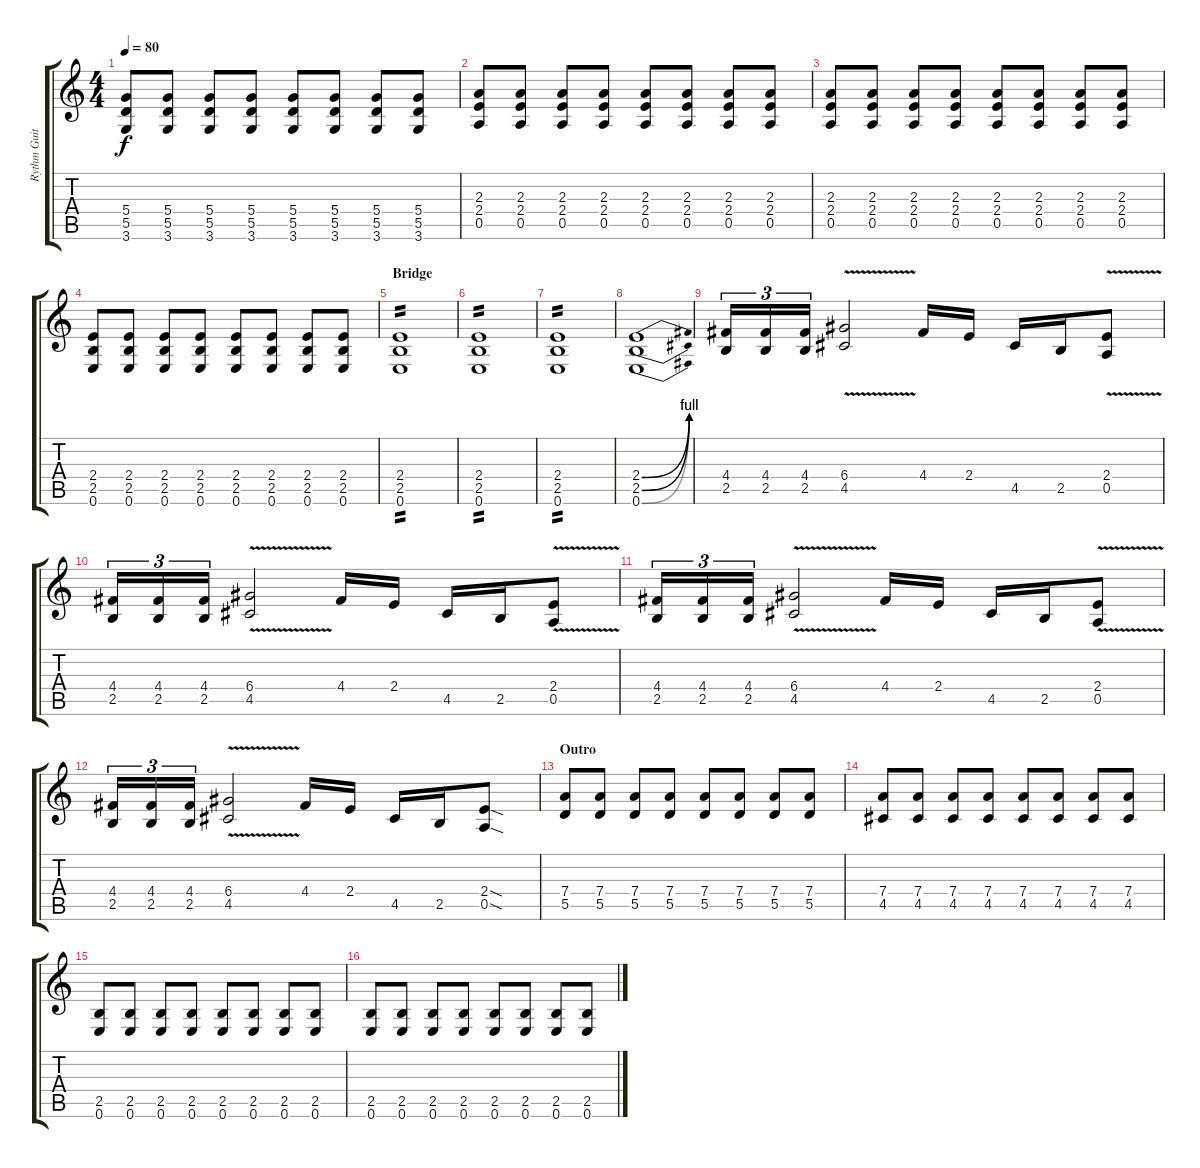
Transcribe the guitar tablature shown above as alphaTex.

\track ("Rythm Guitar" "Rythm Guit") {instrument overdrivenguitar}
\staff {score tabs}
\tuning (E4 B3 G3 D3 A2 E2) {hide}
\ts (4 4)
\tempo 80
\clef g2
\ks c
(5.4 5.5 3.6).8{dy f} (5.4 5.5 3.6).8 (5.4 5.5 3.6).8 (5.4 5.5 3.6).8 (5.4 5.5 3.6).8 (5.4 5.5 3.6).8 (5.4 5.5 3.6).8 (5.4 5.5 3.6).8 |
(2.3 2.4 0.5).8 (2.3 2.4 0.5).8 (2.3 2.4 0.5).8 (2.3 2.4 0.5).8 (2.3 2.4 0.5).8 (2.3 2.4 0.5).8 (2.3 2.4 0.5).8 (2.3 2.4 0.5).8 |
(2.3 2.4 0.5).8 (2.3 2.4 0.5).8 (2.3 2.4 0.5).8 (2.3 2.4 0.5).8 (2.3 2.4 0.5).8 (2.3 2.4 0.5).8 (2.3 2.4 0.5).8 (2.3 2.4 0.5).8 |
(2.4 2.5 0.6).8 (2.4 2.5 0.6).8 (2.4 2.5 0.6).8 (2.4 2.5 0.6).8 (2.4 2.5 0.6).8 (2.4 2.5 0.6).8 (2.4 2.5 0.6).8 (2.4 2.5 0.6).8 |
\section ("" "Bridge")
(2.4 2.5 0.6).1{tp 2} |
(2.4 2.5 0.6).1{tp 2} |
(2.4 2.5 0.6).1{tp 2} |
(2.4{be (bend 0 0 60 4)} 2.5{be (bend 0 0 60 4)} 0.6{be (bend 0 0 60 4)}).1 |
(4.4 2.5).16{tu (3 2)} (4.4 2.5).16{tu (3 2)} (4.4 2.5).16{tu (3 2)} (6.4{v} 4.5{v}).2 4.4.16 2.4.16 4.5.16 2.5.16 (2.4{v} 0.5{v}).8 |
(4.4 2.5).16{tu (3 2)} (4.4 2.5).16{tu (3 2)} (4.4 2.5).16{tu (3 2)} (6.4{v} 4.5{v}).2 4.4.16 2.4.16 4.5.16 2.5.16 (2.4{v} 0.5{v}).8 |
(4.4 2.5).16{tu (3 2)} (4.4 2.5).16{tu (3 2)} (4.4 2.5).16{tu (3 2)} (6.4{v} 4.5{v}).2 4.4.16 2.4.16 4.5.16 2.5.16 (2.4{v} 0.5{v}).8 |
(4.4 2.5).16{tu (3 2)} (4.4 2.5).16{tu (3 2)} (4.4 2.5).16{tu (3 2)} (6.4{v} 4.5{v}).2 4.4.16 2.4.16 4.5.16 2.5.16 (2.4{sod} 0.5{sod}).8 |
\section ("" "Outro")
(7.4 5.5).8 (7.4 5.5).8 (7.4 5.5).8 (7.4 5.5).8 (7.4 5.5).8 (7.4 5.5).8 (7.4 5.5).8 (7.4 5.5).8 |
(7.4 4.5).8 (7.4 4.5).8 (7.4 4.5).8 (7.4 4.5).8 (7.4 4.5).8 (7.4 4.5).8 (7.4 4.5).8 (7.4 4.5).8 |
(2.5 0.6).8 (2.5 0.6).8 (2.5 0.6).8 (2.5 0.6).8 (2.5 0.6).8 (2.5 0.6).8 (2.5 0.6).8 (2.5 0.6).8 |
(2.5 0.6).8 (2.5 0.6).8 (2.5 0.6).8 (2.5 0.6).8 (2.5 0.6).8 (2.5 0.6).8 (2.5 0.6).8 (2.5 0.6).8
